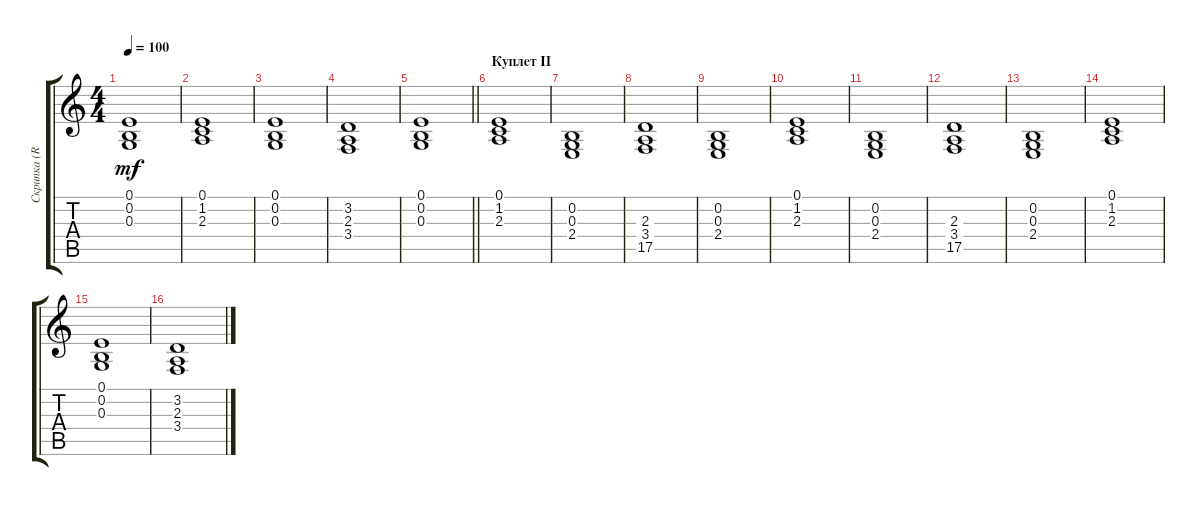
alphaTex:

\track ("Скрипка (R)" "Скрипка (R") {instrument stringensemble1}
\staff {score tabs}
\tuning (E4 B3 G3 D3 A2 E2) {hide}
\ts (4 4)
\tempo 100
\clef g2
\ks c
(0.1 0.2 0.3).1{dy mf} |
(0.1 1.2 2.3).1 |
(0.1 0.2 0.3).1 |
(3.2 2.3 3.4).1 |
\barLineRight lightlight
(0.1 0.2 0.3).1 |
\section ("" "Куплет II")
(0.1 1.2 2.3).1{volume 8} |
(0.2 0.3 2.4).1 |
(2.3 3.4 17.5).1 |
(0.2 0.3 2.4).1 |
(0.1 1.2 2.3).1{volume 10} |
(0.2 0.3 2.4).1 |
(2.3 3.4 17.5).1 |
(0.2 0.3 2.4).1 |
(0.1 1.2 2.3).1{volume 8} |
(0.1 0.2 0.3).1 |
(3.2 2.3 3.4).1
